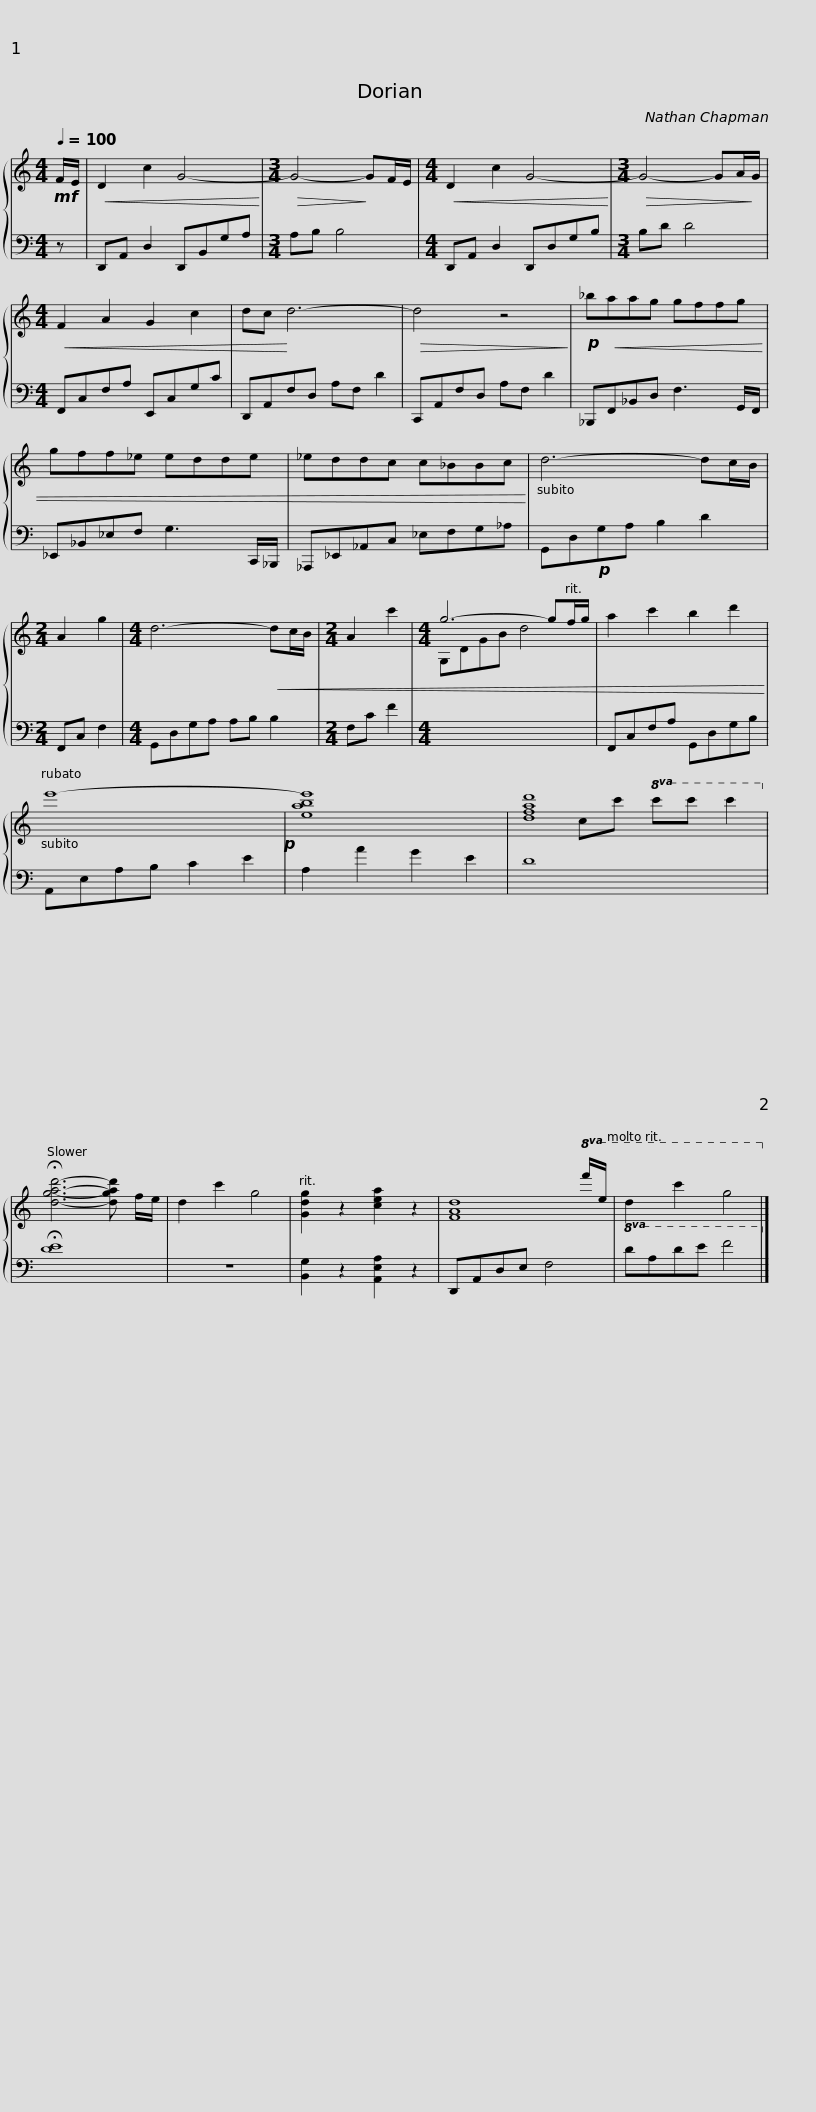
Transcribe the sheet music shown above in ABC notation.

X:1
%%score { ( 1 3 ) | 2 }
L:1/8
Q:1/4=100
M:4/4
I:linebreak $
K:C
V:1 treble
V:3 treble
V:2 bass
V:1
!mf! F/E/ |!<(! D2 c2 G4-!<)! |[M:3/4]!>(! G4-!>)! GF/E/ |[M:4/4]!<(! D2 c2 G4-!<)! |$[M:3/4]!>(! G4- GA/!>)!G/ | %5
[M:4/4]!<(! F2 A2 G2 c2 | dc!<)! d6- |!>(! d4 z4!>)! |$!p! _b!<(!aag gffg | gff_e edde | %10
 _eddc c_BBc!<)! |$ d6- dc/B/ |[M:2/4] A2 g2 |[M:4/4] d6-!<(! dc/B/ |[M:2/4] A2 c'2 | %15
[M:4/4] g6- gf/g/ |$ a2 c'2 b2 d'2!<)! | e'8-!p! | [eabe']8 | [dfad']8 |$ %20
 !fermata![dgad']6- [dgad'] f/e/ | d2 c'2 g4 | [Gdg]2 z2 [cea]2 z2 | x7!8va(! f'/e'/ | d'2 c''2 g'4!8va)! |] %25
V:2
 z | D,,A,, D,2 D,,B,,G,A, |[M:3/4] A,B, B,4 |[M:4/4] D,,A,, D,2 D,,D,G,B, |$[M:3/4] B,D D4 | %5
[M:4/4] F,,C,F,A, E,,C,G,C | D,,A,,F,D, A,F, D2 | C,,A,,F,D, A,F, D2 |$ _B,,,F,,_B,,D, F,3 G,,/F,,/ | _E,,_B,,_E,F, G,3 C,,/_B,,,/ | %10
 _A,,,_E,,_A,,C, _E,F,G,_A, |$ G,,D,!p!G,A, B,2 D2 |[M:2/4] F,,C, F,2 |[M:4/4] G,,D,G,A, A,B, B,2 |[M:2/4] F,C F2 | %15
[M:4/4][I:staff -1] G,DGB d4 |$[I:staff +1] F,,C,F,A, G,,D,G,B, | A,,E,A,B, C2 E2 | A,2 A2 G2 E2 | D8 |$ %20
 !fermata![DE]8 | z8 | [B,,G,]2 z2 [A,,E,A,]2 z2 | D,,A,,D,E, F,4 |!8va(! DAde f4!8va)! |] %25
V:3
 x | x8 |[M:3/4] x6 |[M:4/4] x8 |$[M:3/4] x6 | %5
[M:4/4] x8 | x8 | x8 |$ x8 | x8 | %10
 x8 |$ x8 |[M:2/4] x4 |[M:4/4] x8 |[M:2/4] x4 | %15
[M:4/4] x8 |$ x8 | x8 | x8 | x2 cc'!8va(! c'c'' c''2!8va)! |$ %20
 x8 | x8 | x8 | [FAd]8!8va(! | x8!8va)! |] %25
